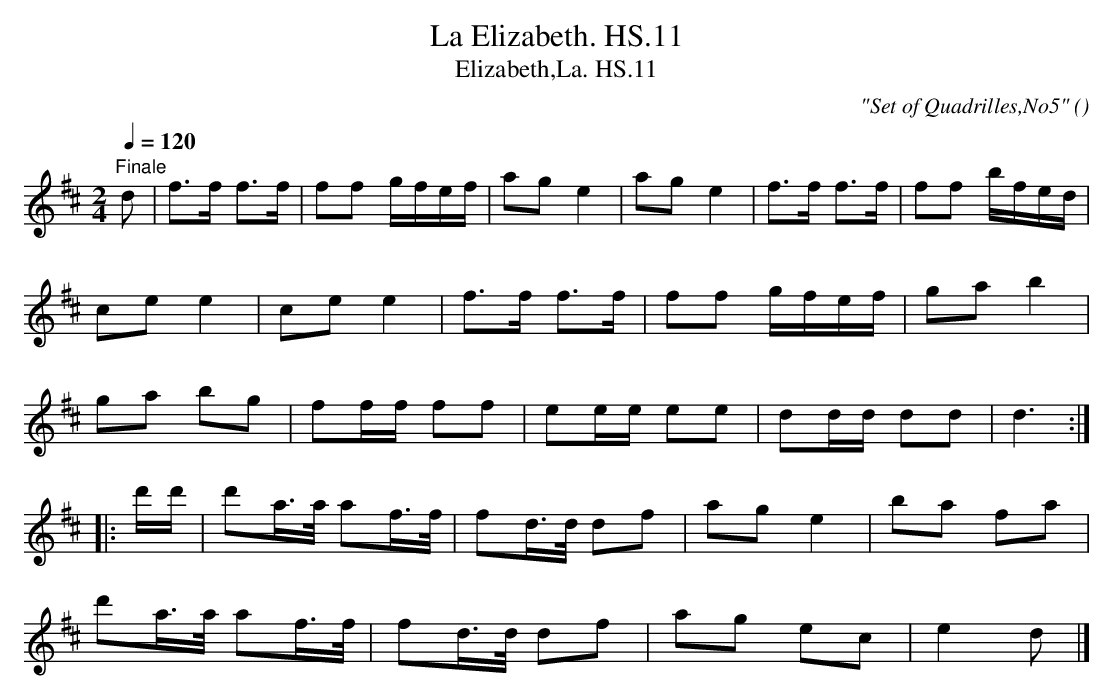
X:1
T:La Elizabeth. HS.11
T:Elizabeth,La. HS.11
M:2/4
L:1/8
Q:1/4=120
C:"Set of Quadrilles,No5"
O:
K:D
"Finale"d|f>f f>f|ff g/f/e/f/|age2|age2|\
f>f f>f|ff b/f/e/d/|
cee2|cee2|\
f>f f>f|ff g/f/e/f/|gab2|
ga bg|ff/f/ ff|ee/e/ ee|dd/d/ dd|d3:|
|:d'/d'/|d'a3/4a/4 af3/4f/4|fd3/4d/4 df|age2|ba fa|
d'a3/4a/4 af3/4f/4|fd3/4d/4 df|ag ec|e2d|]
